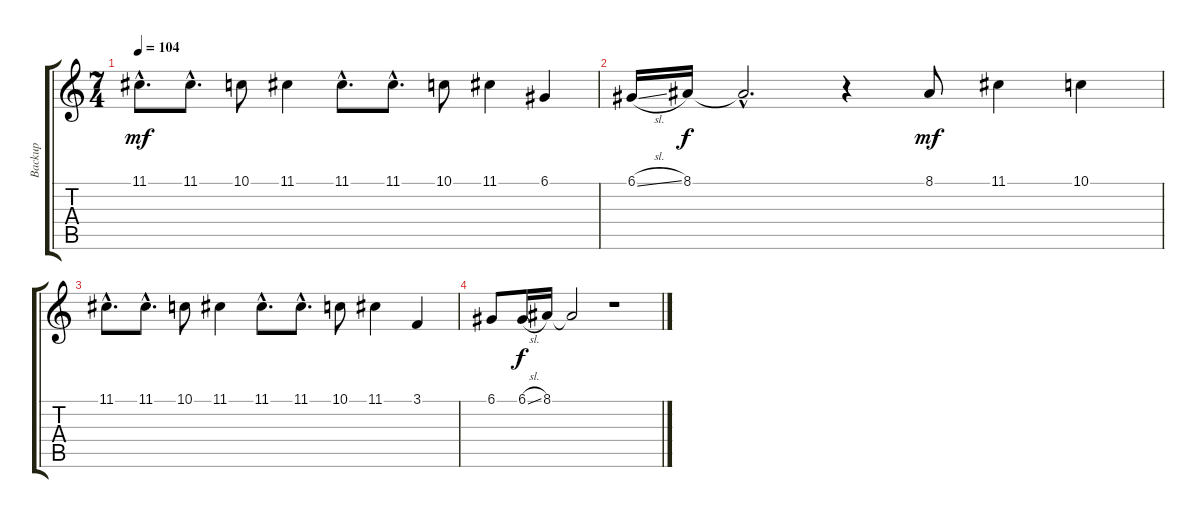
\track ("Backup" "Backup") {instrument flute}
\staff {score tabs}
\tuning (D4 A3 F3 C3 G2 C2) {hide}
\ts (7 4)
\tempo 104
\clef g2
\ks c
11.1{hac}.8{d dy mf} 11.1{hac}.8{d} 10.1.8 11.1.4 11.1{hac}.8{d} 11.1{hac}.8{d} 10.1.8 11.1.4 6.1.4 |
6.1{sl}.16 8.1.16{dy f} 8.1{hac t}.2{d} r.4 8.1.8{dy mf} 11.1.4 10.1.4 |
11.1{hac}.8{d} 11.1{hac}.8{d} 10.1.8 11.1.4 11.1{hac}.8{d} 11.1{hac}.8{d} 10.1.8 11.1.4 3.1.4 |
6.1.8 6.1{sl}.16{dy f} 8.1.16 8.1{t}.2 r.1
